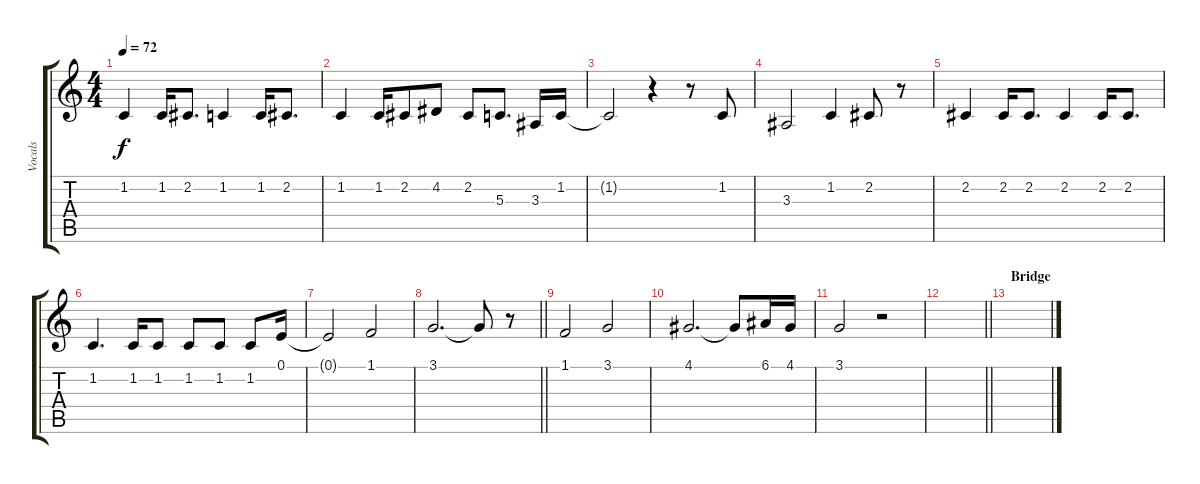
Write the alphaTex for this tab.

\track ("Vocals" "Vocals") {instrument altosax}
\staff {score tabs}
\tuning (E4 B3 G3 D3 A2 E2) {hide}
\ts (4 4)
\tempo 72
\clef g2
\ks c
1.2.4{dy f} 1.2.16 2.2.8{d} 1.2.4 1.2.16 2.2.8{d} |
1.2.4 1.2.16 2.2.8 4.2.8 2.2.8 5.3.8{d} 3.3.16 1.2.16 |
1.2{t}.2 r.4 r.8 1.2.8 |
3.3.2 1.2.4 2.2.8 r.8 |
2.2.4 2.2.16 2.2.8{d} 2.2.4 2.2.16 2.2.8{d} |
1.2.4{d} 1.2.16 1.2.8 1.2.8 1.2.8 1.2.8 0.1.16 |
0.1{t}.2 1.1.2 |
\barLineRight lightlight
3.1.2{d} 3.1{t}.8 r.8 |
1.1.2 3.1.2 |
4.1.2{d} 4.1{t}.8 6.1.16 4.1.16 |
3.1.2 r.2 |
\barLineRight lightlight
|
\section ("" "Bridge")
